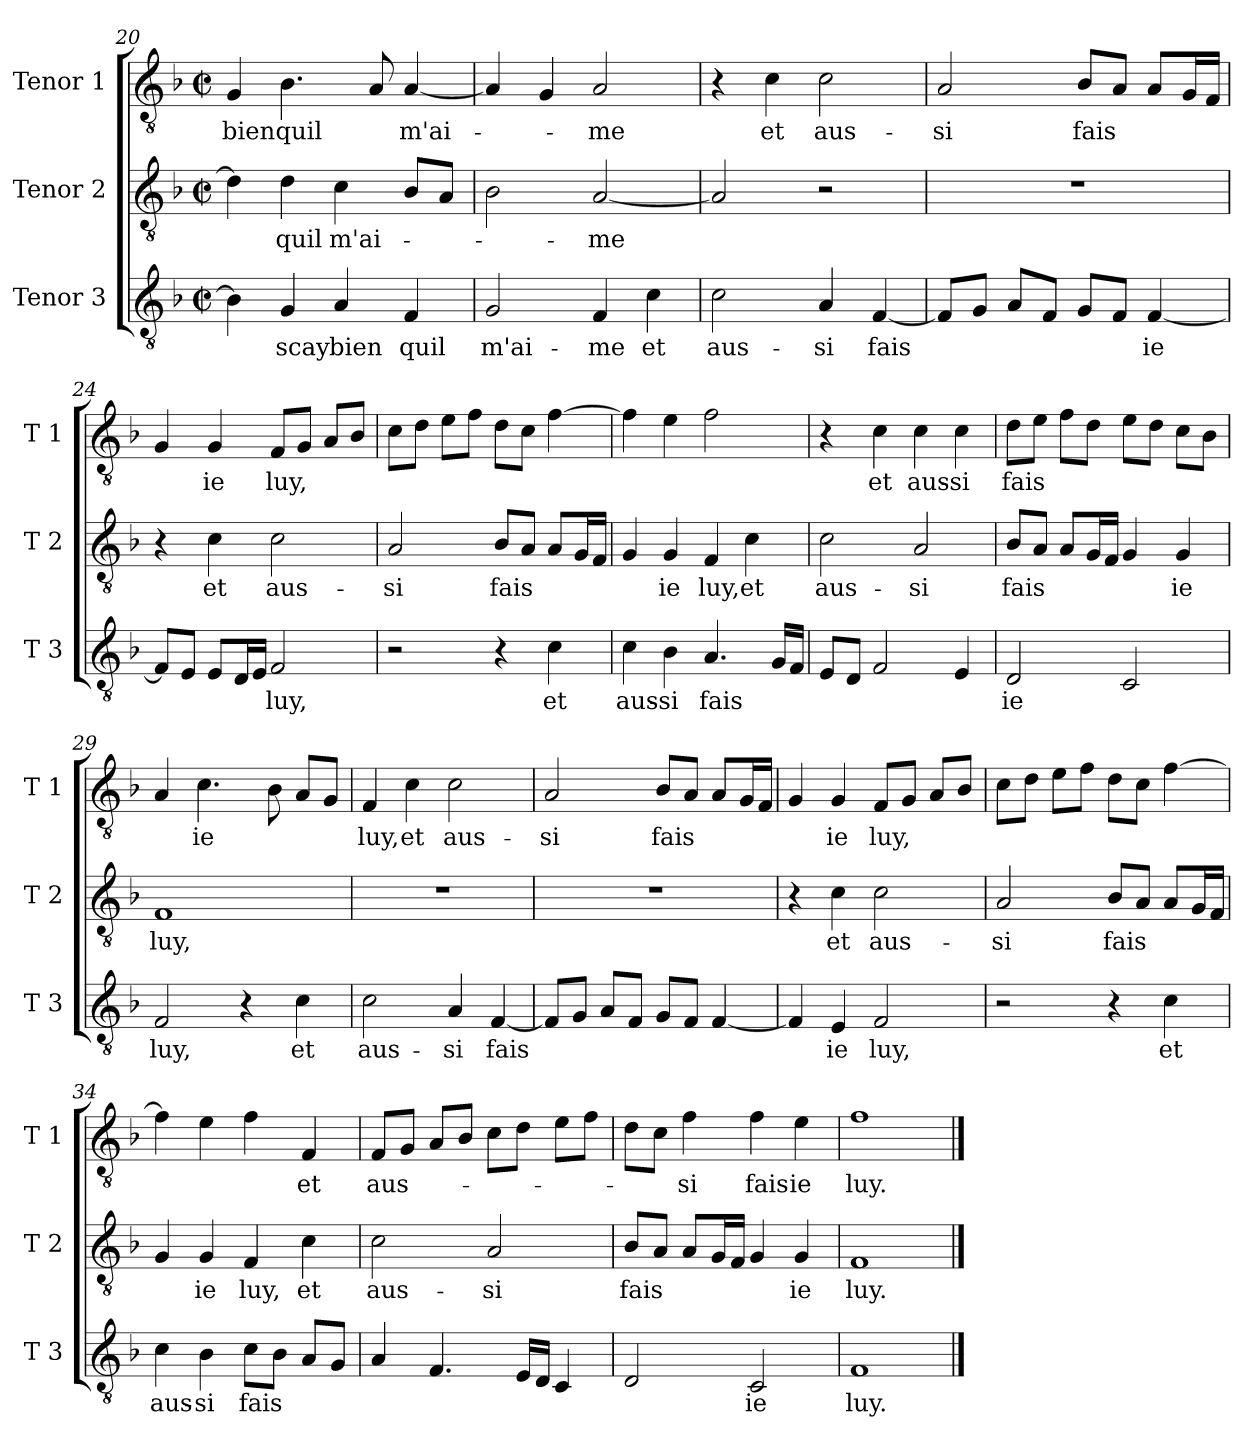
**kern	**text	**kern	**text	**kern	**text
*part3	*part3	*part2	*part2	*part1	*part1
*staff3	*staff3	*staff2	*staff2	*staff1	*staff1
*I"Tenor 3	*	*I"Tenor 2	*	*I"Tenor 1	*
*I'T 3	*	*I'T 2	*	*I'T 1	*
*clefGv2	*	*clefGv2	*	*clefGv2	*
*k[b-]	*	*k[b-]	*	*k[b-]	*
*F:	*	*F:	*	*F:	*
*M2/2	*	*M2/2	*	*M2/2	*
*met(c|)	*	*met(c|)	*	*met(c|)	*
=20	=20	=20	=20	=20	=20
!	!	!	!	!	!LO:LY:b
4B-\]	.	4d\]	.	4G/	bien
!	!LO:LY:b	!	!LO:LY:b	!	!LO:LY:b
4G/	scay	4d\	quil	4.B-\	quil
!	!LO:LY:b	!	!LO:LY:b	!	!
4A/	bien	4c\	m'ai-	.	.
.	.	.	.	8A/	.
!	!LO:LY:b	!	!	!	!LO:LY:b
4F/	quil	8B-/L	.	[4A/	m'ai-
.	.	8A/J	.	.	.
=21	=21	=21	=21	=21	=21
!	!LO:LY:b	!	!	!	!
2G/	m'ai-	2B-\	.	4A/]	.
.	.	.	.	4G/	.
!	!LO:LY:b	!	!LO:LY:b	!	!LO:LY:b
4F/	-me	[2A/	-me	2A/	-me
!	!LO:LY:b	!	!	!	!
4c\	et	.	.	.	.
=22	=22	=22	=22	=22	=22
!	!LO:LY:b	!	!	!	!
2c\	aus-	2A/]	.	4r	.
!	!	!	!	!	!LO:LY:b
.	.	.	.	4c\	et
!	!LO:LY:b	!	!	!	!LO:LY:b
4A/	-si	2r	.	2c\	aus-
!	!LO:LY:b	!	!	!	!
[4F/	fais	.	.	.	.
!!LO:LB:g=z
=23	=23	=23	=23	=23	=23
!	!	!	!	!	!LO:LY:b
8F/L]	.	1r	.	2A/	-si
8G/J	.	.	.	.	.
8A/L	.	.	.	.	.
8F/J	.	.	.	.	.
!	!	!	!	!	!LO:LY:b
8G/L	.	.	.	8B-/L	fais
8F/J	.	.	.	8A/J	.
!	!LO:LY:b	!	!	!	!
[4F/	ie	.	.	8A/L	.
.	.	.	.	16G/L	.
.	.	.	.	16F/JJ	.
=24	=24	=24	=24	=24	=24
8F/L]	.	4r	.	4G/	.
8E/J	.	.	.	.	.
!	!	!	!LO:LY:b	!	!LO:LY:b
8E/L	.	4c\	et	4G/	ie
16D/L	.	.	.	.	.
16E/JJ	.	.	.	.	.
!	!LO:LY:b	!	!LO:LY:b	!	!LO:LY:b
2F/	luy,	2c\	aus-	8F/L	luy,
.	.	.	.	8G/J	.
.	.	.	.	8A/L	.
.	.	.	.	8B-/J	.
=25	=25	=25	=25	=25	=25
!	!	!	!LO:LY:b	!	!
2r	.	2A/	-si	8c\L	.
.	.	.	.	8d\J	.
.	.	.	.	8e\L	.
.	.	.	.	8f\J	.
!	!	!	!LO:LY:b	!	!
4r	.	8B-/L	fais	8d\L	.
.	.	8A/J	.	8c\J	.
!	!LO:LY:b	!	!	!	!
4c\	et	8A/L	.	[4f\	.
.	.	16G/L	.	.	.
.	.	16F/JJ	.	.	.
=26	=26	=26	=26	=26	=26
!	!LO:LY:b	!	!	!	!
4c\	aus-	4G/	.	4f\]	.
!	!LO:LY:b	!	!LO:LY:b	!	!
4B-\	-si	4G/	ie	4e\	.
!	!LO:LY:b	!	!LO:LY:b	!	!
4.A/	fais	4F/	luy,	2f\	.
!	!	!	!LO:LY:b	!	!
.	.	4c\	et	.	.
16G/LL	.	.	.	.	.
16F/JJ	.	.	.	.	.
=27	=27	=27	=27	=27	=27
!	!	!	!LO:LY:b	!	!
8E/L	.	2c\	aus-	4r	.
8D/J	.	.	.	.	.
!	!	!	!	!	!LO:LY:b
2F/	.	.	.	4c\	et
!	!	!	!LO:LY:b	!	!LO:LY:b
.	.	2A/	-si	4c\	aus-
!	!	!	!	!	!LO:LY:b
4E/	.	.	.	4c\	-si
!!LO:LB:g=z
=28	=28	=28	=28	=28	=28
!	!LO:LY:b	!	!LO:LY:b	!	!LO:LY:b
2D/	ie	8B-/L	fais	8d\L	fais
.	.	8A/J	.	8e\J	.
.	.	8A/L	.	8f\L	.
.	.	16G/L	.	8d\J	.
.	.	16F/JJ	.	.	.
2C/	.	4G/	.	8e\L	.
.	.	.	.	8d\J	.
!	!	!	!LO:LY:b	!	!
.	.	4G/	ie	8c\L	.
.	.	.	.	8B-\J	.
=29	=29	=29	=29	=29	=29
!	!LO:LY:b	!	!LO:LY:b	!	!
2F/	luy,	1F	luy,	4A/	.
!	!	!	!	!	!LO:LY:b
.	.	.	.	4.c\	ie
4r	.	.	.	.	.
.	.	.	.	8B-\	.
!	!LO:LY:b	!	!	!	!
4c\	et	.	.	8A/L	.
.	.	.	.	8G/J	.
=30	=30	=30	=30	=30	=30
!	!LO:LY:b	!	!	!	!LO:LY:b
2c\	aus-	1r	.	4F/	luy,
!	!	!	!	!	!LO:LY:b
.	.	.	.	4c\	et
!	!LO:LY:b	!	!	!	!LO:LY:b
4A/	-si	.	.	2c\	aus-
!	!LO:LY:b	!	!	!	!
[4F/	fais	.	.	.	.
=31	=31	=31	=31	=31	=31
!	!	!	!	!	!LO:LY:b
8F/L]	.	1r	.	2A/	-si
8G/J	.	.	.	.	.
8A/L	.	.	.	.	.
8F/J	.	.	.	.	.
!	!	!	!	!	!LO:LY:b
8G/L	.	.	.	8B-/L	fais
8F/J	.	.	.	8A/J	.
[4F/	.	.	.	8A/L	.
.	.	.	.	16G/L	.
.	.	.	.	16F/JJ	.
=32	=32	=32	=32	=32	=32
4F/]	.	4r	.	4G/	.
!	!LO:LY:b	!	!LO:LY:b	!	!LO:LY:b
4E/	ie	4c\	et	4G/	ie
!	!LO:LY:b	!	!LO:LY:b	!	!LO:LY:b
2F/	luy,	2c\	aus-	8F/L	luy,
.	.	.	.	8G/J	.
.	.	.	.	8A/L	.
.	.	.	.	8B-/J	.
!!LO:LB:g=z
=33	=33	=33	=33	=33	=33
!	!	!	!LO:LY:b	!	!
2r	.	2A/	-si	8c\L	.
.	.	.	.	8d\J	.
.	.	.	.	8e\L	.
.	.	.	.	8f\J	.
!	!	!	!LO:LY:b	!	!
4r	.	8B-/L	fais	8d\L	.
.	.	8A/J	.	8c\J	.
!	!LO:LY:b	!	!	!	!
4c\	et	8A/L	.	[4f\	.
.	.	16G/L	.	.	.
.	.	16F/JJ	.	.	.
=34	=34	=34	=34	=34	=34
!	!LO:LY:b	!	!	!	!
4c\	aus-	4G/	.	4f\]	.
!	!LO:LY:b	!	!LO:LY:b	!	!
4B-\	-si	4G/	ie	4e\	.
!	!LO:LY:b	!	!LO:LY:b	!	!
8c\L	fais	4F/	luy,	4f\	.
8B-\J	.	.	.	.	.
!	!	!	!LO:LY:b	!	!LO:LY:b
8A/L	.	4c\	et	4F/	et
8G/J	.	.	.	.	.
=35	=35	=35	=35	=35	=35
!	!	!	!LO:LY:b	!	!LO:LY:b
4A/	.	2c\	aus-	8F/L	aus-
.	.	.	.	8G/J	.
4.F/	.	.	.	8A/L	.
.	.	.	.	8B-/J	.
!	!	!	!LO:LY:b	!	!
.	.	2A/	-si	8c\L	.
16E/LL	.	.	.	8d\J	.
16D/JJ	.	.	.	.	.
4C/	.	.	.	8e\L	.
.	.	.	.	8f\J	.
=36	=36	=36	=36	=36	=36
!	!	!	!LO:LY:b	!	!
2D/	.	8B-/L	fais	8d\L	.
.	.	8A/J	.	8c\J	.
!	!	!	!	!	!LO:LY:b
.	.	8A/L	.	4f\	-si
.	.	16G/L	.	.	.
.	.	16F/JJ	.	.	.
!	!LO:LY:b	!	!	!	!LO:LY:b
2C/	ie	4G/	.	4f\	fais
!	!	!	!LO:LY:b	!	!LO:LY:b
.	.	4G/	ie	4e\	ie
=37	=37	=37	=37	=37	=37
!	!LO:LY:b	!	!LO:LY:b	!	!LO:LY:b
1F	luy.	1F	luy.	1f	luy.
==	==	==	==	==	==
*-	*-	*-	*-	*-	*-
